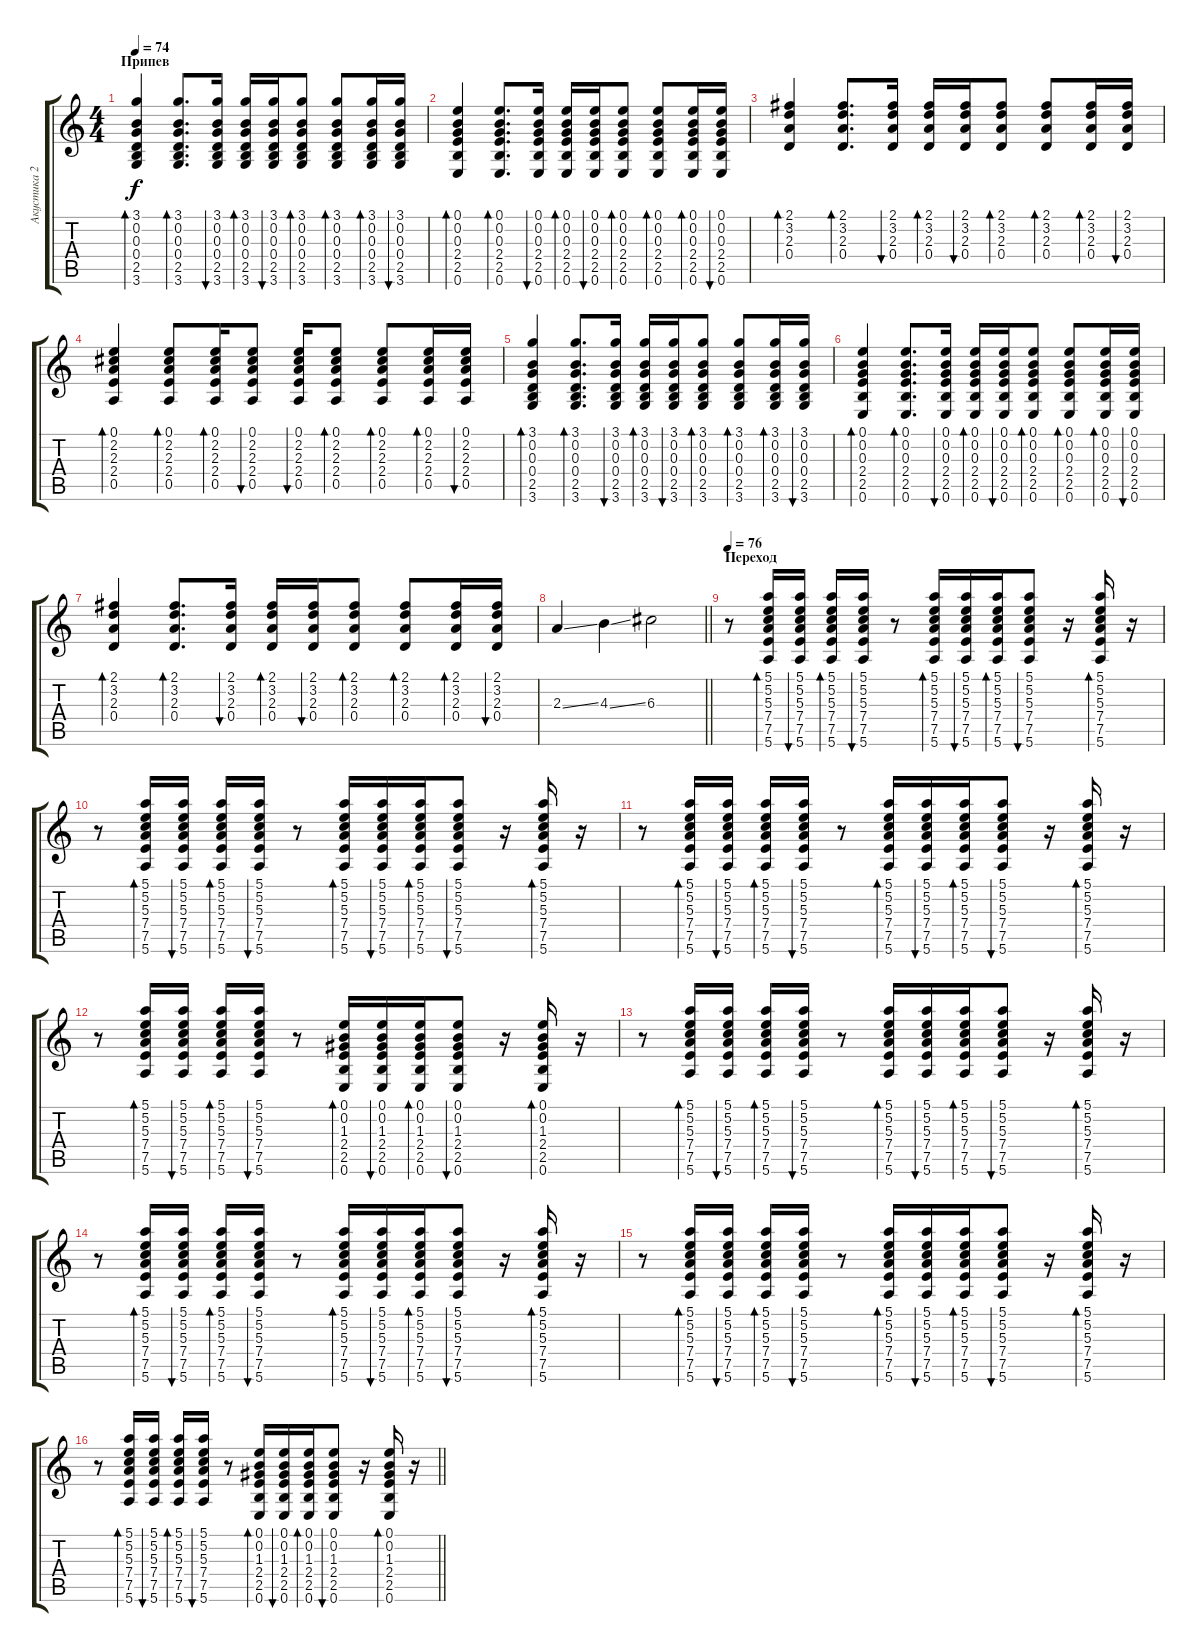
\track ("Акустика 2" "Акустика 2") {instrument acousticguitarsteel}
\staff {score tabs}
\tuning (E4 B3 G3 D3 A2 E2) {hide}
\ts (4 4)
\section ("" "Припев")
\tempo 74
\clef g2
\ks c
(3.1 0.2 0.3 0.4 2.5 3.6).4{bd 30 dy f} (3.1 0.2 0.3 0.4 2.5 3.6).8{d bd 30} (3.1 0.2 0.3 0.4 2.5 3.6).16{bu 30} (3.1 0.2 0.3 0.4 2.5 3.6).16{bd 30} (3.1 0.2 0.3 0.4 2.5 3.6).16{bu 30} (3.1 0.2 0.3 0.4 2.5 3.6).8{bd 30} (3.1 0.2 0.3 0.4 2.5 3.6).8{bd 30} (3.1 0.2 0.3 0.4 2.5 3.6).16{bd 30} (3.1 0.2 0.3 0.4 2.5 3.6).16{bu 30} |
(0.1 0.2 0.3 2.4 2.5 0.6).4{bd 30} (0.1 0.2 0.3 2.4 2.5 0.6).8{d bd 30} (0.1 0.2 0.3 2.4 2.5 0.6).16{bu 30} (0.1 0.2 0.3 2.4 2.5 0.6).16{bd 30} (0.1 0.2 0.3 2.4 2.5 0.6).16{bu 30} (0.1 0.2 0.3 2.4 2.5 0.6).8{bd 30} (0.1 0.2 0.3 2.4 2.5 0.6).8{bd 30} (0.1 0.2 0.3 2.4 2.5 0.6).16{bd 30} (0.1 0.2 0.3 2.4 2.5 0.6).16{bu 30} |
(2.1 3.2 2.3 0.4).4{bd 30} (2.1 3.2 2.3 0.4).8{d bd 30} (2.1 3.2 2.3 0.4).16{bu 30} (2.1 3.2 2.3 0.4).16{bd 30} (2.1 3.2 2.3 0.4).16{bu 30} (2.1 3.2 2.3 0.4).8{bd 30} (2.1 3.2 2.3 0.4).8{bd 30} (2.1 3.2 2.3 0.4).16{bd 30} (2.1 3.2 2.3 0.4).16{bu 30} |
(0.1 2.2 2.3 2.4 0.5).4{bd 30} (0.1 2.2 2.3 2.4 0.5).8{bd 30} (0.1 2.2 2.3 2.4 0.5).16{bd 30} (0.1 2.2 2.3 2.4 0.5).8{bu 30} (0.1 2.2 2.3 2.4 0.5).16{bu 30} (0.1 2.2 2.3 2.4 0.5).8{bd 30} (0.1 2.2 2.3 2.4 0.5).8{bd 30} (0.1 2.2 2.3 2.4 0.5).16{bd 30} (0.1 2.2 2.3 2.4 0.5).16{bu 30} |
(3.1 0.2 0.3 0.4 2.5 3.6).4{bd 30} (3.1 0.2 0.3 0.4 2.5 3.6).8{d bd 30} (3.1 0.2 0.3 0.4 2.5 3.6).16{bu 30} (3.1 0.2 0.3 0.4 2.5 3.6).16{bd 30} (3.1 0.2 0.3 0.4 2.5 3.6).16{bu 30} (3.1 0.2 0.3 0.4 2.5 3.6).8{bd 30} (3.1 0.2 0.3 0.4 2.5 3.6).8{bd 30} (3.1 0.2 0.3 0.4 2.5 3.6).16{bd 30} (3.1 0.2 0.3 0.4 2.5 3.6).16{bu 30} |
(0.1 0.2 0.3 2.4 2.5 0.6).4{bd 30} (0.1 0.2 0.3 2.4 2.5 0.6).8{d bd 30} (0.1 0.2 0.3 2.4 2.5 0.6).16{bu 30} (0.1 0.2 0.3 2.4 2.5 0.6).16{bd 30} (0.1 0.2 0.3 2.4 2.5 0.6).16{bu 30} (0.1 0.2 0.3 2.4 2.5 0.6).8{bd 30} (0.1 0.2 0.3 2.4 2.5 0.6).8{bd 30} (0.1 0.2 0.3 2.4 2.5 0.6).16{bd 30} (0.1 0.2 0.3 2.4 2.5 0.6).16{bu 30} |
(2.1 3.2 2.3 0.4).4{bd 30} (2.1 3.2 2.3 0.4).8{d bd 30} (2.1 3.2 2.3 0.4).16{bu 30} (2.1 3.2 2.3 0.4).16{bd 30} (2.1 3.2 2.3 0.4).16{bu 30} (2.1 3.2 2.3 0.4).8{bd 30} (2.1 3.2 2.3 0.4).8{bd 30} (2.1 3.2 2.3 0.4).16{bd 30} (2.1 3.2 2.3 0.4).16{bu 30} |
\barLineRight lightlight
2.3{ss}.4 4.3{ss}.4 6.3.2 |
\section ("" "Переход")
\tempo 76
r.8{volume 7} (5.1 5.2 5.3 7.4 7.5 5.6).16{bd 30} (5.1 5.2 5.3 7.4 7.5 5.6).16{bu 30} (5.1 5.2 5.3 7.4 7.5 5.6).16{bd 30} (5.1 5.2 5.3 7.4 7.5 5.6).16{bu 30} r.8 (5.1 5.2 5.3 7.4 7.5 5.6).16{bd 30} (5.1 5.2 5.3 7.4 7.5 5.6).16{bu 30} (5.1 5.2 5.3 7.4 7.5 5.6).16{bd 30} (5.1 5.2 5.3 7.4 7.5 5.6).8{bu 30} r.16 (5.1 5.2 5.3 7.4 7.5 5.6).16{bd 30} r.16 |
r.8 (5.1 5.2 5.3 7.4 7.5 5.6).16{bd 30} (5.1 5.2 5.3 7.4 7.5 5.6).16{bu 30} (5.1 5.2 5.3 7.4 7.5 5.6).16{bd 30} (5.1 5.2 5.3 7.4 7.5 5.6).16{bu 30} r.8 (5.1 5.2 5.3 7.4 7.5 5.6).16{bd 30} (5.1 5.2 5.3 7.4 7.5 5.6).16{bu 30} (5.1 5.2 5.3 7.4 7.5 5.6).16{bd 30} (5.1 5.2 5.3 7.4 7.5 5.6).8{bu 30} r.16 (5.1 5.2 5.3 7.4 7.5 5.6).16{bd 30} r.16 |
r.8 (5.1 5.2 5.3 7.4 7.5 5.6).16{bd 30} (5.1 5.2 5.3 7.4 7.5 5.6).16{bu 30} (5.1 5.2 5.3 7.4 7.5 5.6).16{bd 30} (5.1 5.2 5.3 7.4 7.5 5.6).16{bu 30} r.8 (5.1 5.2 5.3 7.4 7.5 5.6).16{bd 30} (5.1 5.2 5.3 7.4 7.5 5.6).16{bu 30} (5.1 5.2 5.3 7.4 7.5 5.6).16{bd 30} (5.1 5.2 5.3 7.4 7.5 5.6).8{bu 30} r.16 (5.1 5.2 5.3 7.4 7.5 5.6).16{bd 30} r.16 |
r.8 (5.1 5.2 5.3 7.4 7.5 5.6).16{bd 30} (5.1 5.2 5.3 7.4 7.5 5.6).16{bu 30} (5.1 5.2 5.3 7.4 7.5 5.6).16{bd 30} (5.1 5.2 5.3 7.4 7.5 5.6).16{bu 30} r.8 (0.1 0.2 1.3 2.4 2.5 0.6).16{bd 30} (0.1 0.2 1.3 2.4 2.5 0.6).16{bu 30} (0.1 0.2 1.3 2.4 2.5 0.6).16{bd 30} (0.1 0.2 1.3 2.4 2.5 0.6).8{bu 30} r.16 (0.1 0.2 1.3 2.4 2.5 0.6).16{bd 30} r.16 |
r.8 (5.1 5.2 5.3 7.4 7.5 5.6).16{bd 30} (5.1 5.2 5.3 7.4 7.5 5.6).16{bu 30} (5.1 5.2 5.3 7.4 7.5 5.6).16{bd 30} (5.1 5.2 5.3 7.4 7.5 5.6).16{bu 30} r.8 (5.1 5.2 5.3 7.4 7.5 5.6).16{bd 30} (5.1 5.2 5.3 7.4 7.5 5.6).16{bu 30} (5.1 5.2 5.3 7.4 7.5 5.6).16{bd 30} (5.1 5.2 5.3 7.4 7.5 5.6).8{bu 30} r.16 (5.1 5.2 5.3 7.4 7.5 5.6).16{bd 30} r.16 |
r.8 (5.1 5.2 5.3 7.4 7.5 5.6).16{bd 30} (5.1 5.2 5.3 7.4 7.5 5.6).16{bu 30} (5.1 5.2 5.3 7.4 7.5 5.6).16{bd 30} (5.1 5.2 5.3 7.4 7.5 5.6).16{bu 30} r.8 (5.1 5.2 5.3 7.4 7.5 5.6).16{bd 30} (5.1 5.2 5.3 7.4 7.5 5.6).16{bu 30} (5.1 5.2 5.3 7.4 7.5 5.6).16{bd 30} (5.1 5.2 5.3 7.4 7.5 5.6).8{bu 30} r.16 (5.1 5.2 5.3 7.4 7.5 5.6).16{bd 30} r.16 |
r.8 (5.1 5.2 5.3 7.4 7.5 5.6).16{bd 30} (5.1 5.2 5.3 7.4 7.5 5.6).16{bu 30} (5.1 5.2 5.3 7.4 7.5 5.6).16{bd 30} (5.1 5.2 5.3 7.4 7.5 5.6).16{bu 30} r.8 (5.1 5.2 5.3 7.4 7.5 5.6).16{bd 30} (5.1 5.2 5.3 7.4 7.5 5.6).16{bu 30} (5.1 5.2 5.3 7.4 7.5 5.6).16{bd 30} (5.1 5.2 5.3 7.4 7.5 5.6).8{bu 30} r.16 (5.1 5.2 5.3 7.4 7.5 5.6).16{bd 30} r.16 |
\barLineRight lightlight
r.8 (5.1 5.2 5.3 7.4 7.5 5.6).16{bd 30} (5.1 5.2 5.3 7.4 7.5 5.6).16{bu 30} (5.1 5.2 5.3 7.4 7.5 5.6).16{bd 30} (5.1 5.2 5.3 7.4 7.5 5.6).16{bu 30} r.8 (0.1 0.2 1.3 2.4 2.5 0.6).16{bd 30} (0.1 0.2 1.3 2.4 2.5 0.6).16{bu 30} (0.1 0.2 1.3 2.4 2.5 0.6).16{bd 30} (0.1 0.2 1.3 2.4 2.5 0.6).8{bu 30} r.16 (0.1 0.2 1.3 2.4 2.5 0.6).16{bd 30} r.16
